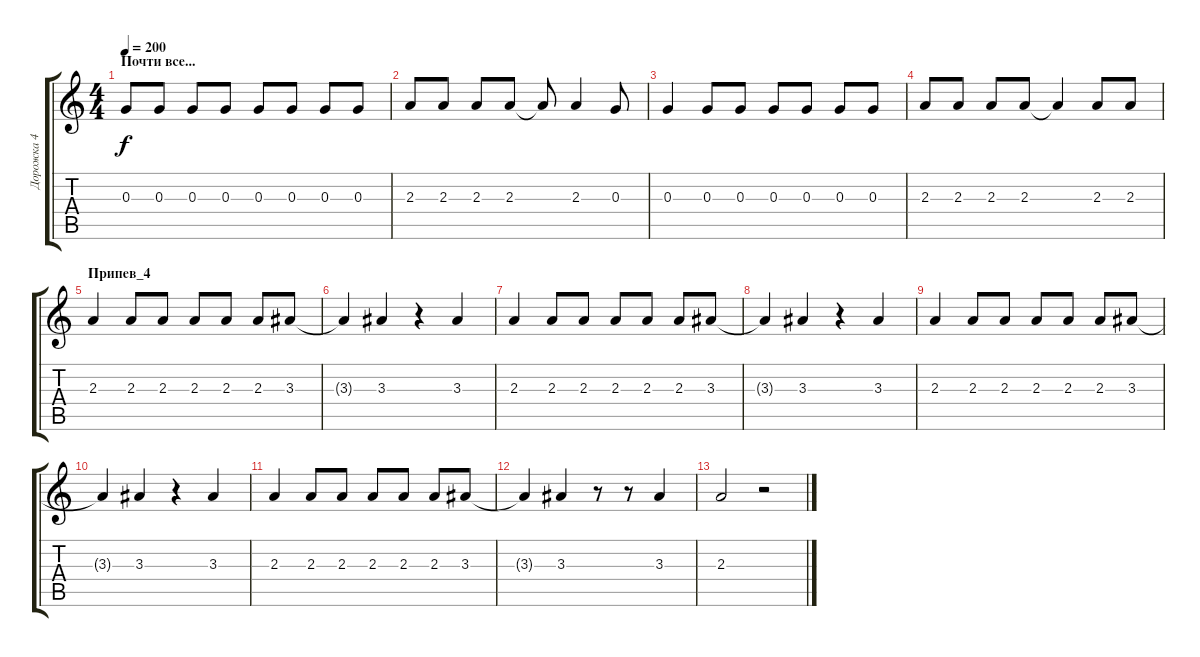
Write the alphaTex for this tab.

\track ("Дорожка 4" "Дорожка 4") {instrument distortionguitar}
\staff {score tabs}
\tuning (E4 B3 G3 D3 A2 E2) {hide}
\ts (4 4)
\section ("" "Почти все...")
\tempo 200
\clef g2
\ks c
0.3.8{dy f} 0.3.8 0.3.8 0.3.8 0.3.8 0.3.8 0.3.8 0.3.8 |
2.3.8 2.3.8 2.3.8 2.3.8 2.3{t}.8 2.3.4 0.3.8 |
0.3.4 0.3.8 0.3.8 0.3.8 0.3.8 0.3.8 0.3.8 |
2.3.8 2.3.8 2.3.8 2.3.8 2.3{t}.4 2.3.8 2.3.8 |
\section ("" "Припев_4")
2.3.4 2.3.8 2.3.8 2.3.8 2.3.8 2.3.8 3.3.8 |
3.3{t}.4 3.3.4 r.4 3.3.4 |
2.3.4 2.3.8 2.3.8 2.3.8 2.3.8 2.3.8 3.3.8 |
3.3{t}.4 3.3.4 r.4 3.3.4 |
2.3.4 2.3.8 2.3.8 2.3.8 2.3.8 2.3.8 3.3.8 |
3.3{t}.4 3.3.4 r.4 3.3.4 |
2.3.4 2.3.8 2.3.8 2.3.8 2.3.8 2.3.8 3.3.8 |
3.3{t}.4 3.3.4 r.8 r.8 3.3.4 |
2.3.2 r.2
